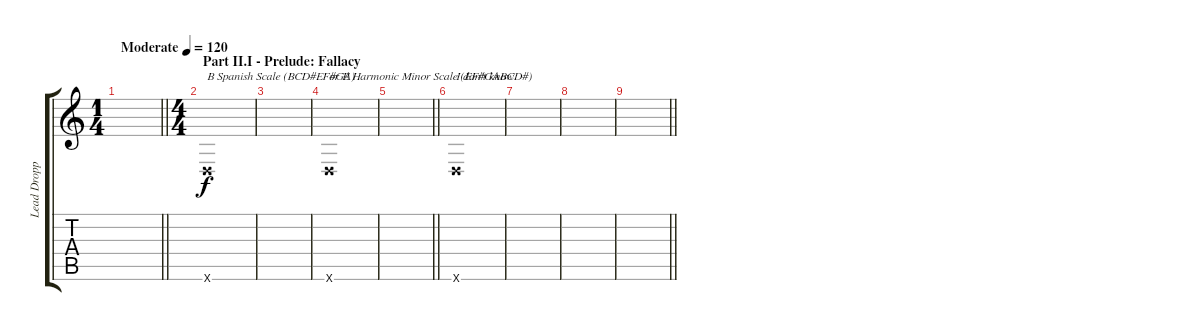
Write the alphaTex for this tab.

\track ("Lead Dropped D " "Lead Dropp") {instrument distortionguitar}
\staff {score tabs}
\tuning (E4 B3 G3 D3 A2 D2) {hide}
\ts (1 4)
\tempo (120 "Moderate")
\clef g2
\barLineRight lightlight
\ks c
|
\ts (4 4)
\section ("" "Part II.I - Prelude: Fallacy")
0.6{x}.1{txt "B Spanish Scale (BCD#EF#GA)" volume 0} |
|
0.6{x}.1{txt "or E Harmonic Minor Scale (EF#GABCD#)"} |
\barLineRight lightlight
|
0.6{x}.1{txt "I don't know"} |
|
|
\barLineRight lightlight
